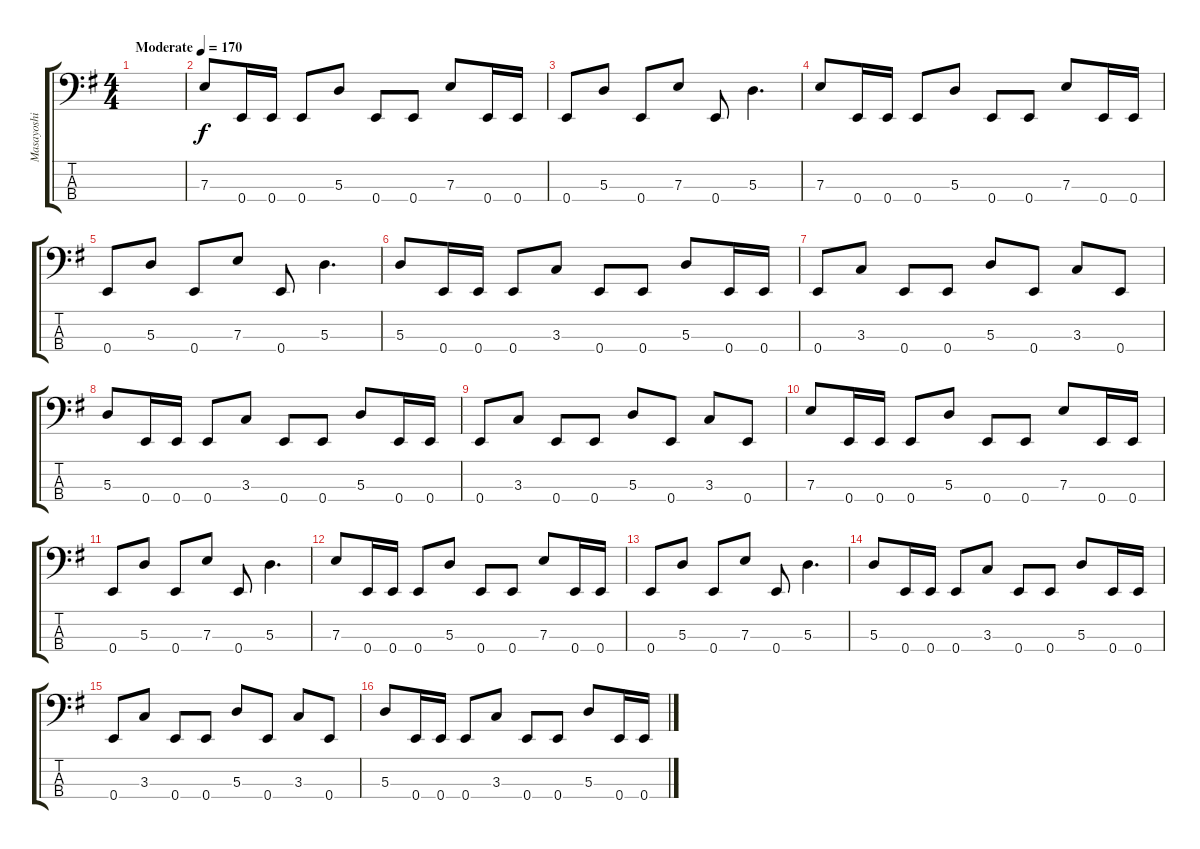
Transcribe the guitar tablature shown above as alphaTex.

\track ("Masayoshi Yamashita" "Masayoshi ") {instrument electricbassfinger}
\staff {score tabs}
\tuning (G2 D2 A1 E1) {hide}
\ts (4 4)
\tempo (170 "Moderate")
\clef f4
\ks eminor
|
7.3.8 0.4.16 0.4.16 0.4.8 5.3.8 0.4.8 0.4.8 7.3.8 0.4.16 0.4.16 |
0.4.8 5.3.8 0.4.8 7.3.8 0.4.8 5.3.4{d} |
7.3.8 0.4.16 0.4.16 0.4.8 5.3.8 0.4.8 0.4.8 7.3.8 0.4.16 0.4.16 |
0.4.8 5.3.8 0.4.8 7.3.8 0.4.8 5.3.4{d} |
5.3.8 0.4.16 0.4.16 0.4.8 3.3.8 0.4.8 0.4.8 5.3.8 0.4.16 0.4.16 |
0.4.8 3.3.8 0.4.8 0.4.8 5.3.8 0.4.8 3.3.8 0.4.8 |
5.3.8 0.4.16 0.4.16 0.4.8 3.3.8 0.4.8 0.4.8 5.3.8 0.4.16 0.4.16 |
0.4.8 3.3.8 0.4.8 0.4.8 5.3.8 0.4.8 3.3.8 0.4.8 |
7.3.8 0.4.16 0.4.16 0.4.8 5.3.8 0.4.8 0.4.8 7.3.8 0.4.16 0.4.16 |
0.4.8 5.3.8 0.4.8 7.3.8 0.4.8 5.3.4{d} |
7.3.8 0.4.16 0.4.16 0.4.8 5.3.8 0.4.8 0.4.8 7.3.8 0.4.16 0.4.16 |
0.4.8 5.3.8 0.4.8 7.3.8 0.4.8 5.3.4{d} |
5.3.8 0.4.16 0.4.16 0.4.8 3.3.8 0.4.8 0.4.8 5.3.8 0.4.16 0.4.16 |
0.4.8 3.3.8 0.4.8 0.4.8 5.3.8 0.4.8 3.3.8 0.4.8 |
5.3.8 0.4.16 0.4.16 0.4.8 3.3.8 0.4.8 0.4.8 5.3.8 0.4.16 0.4.16
